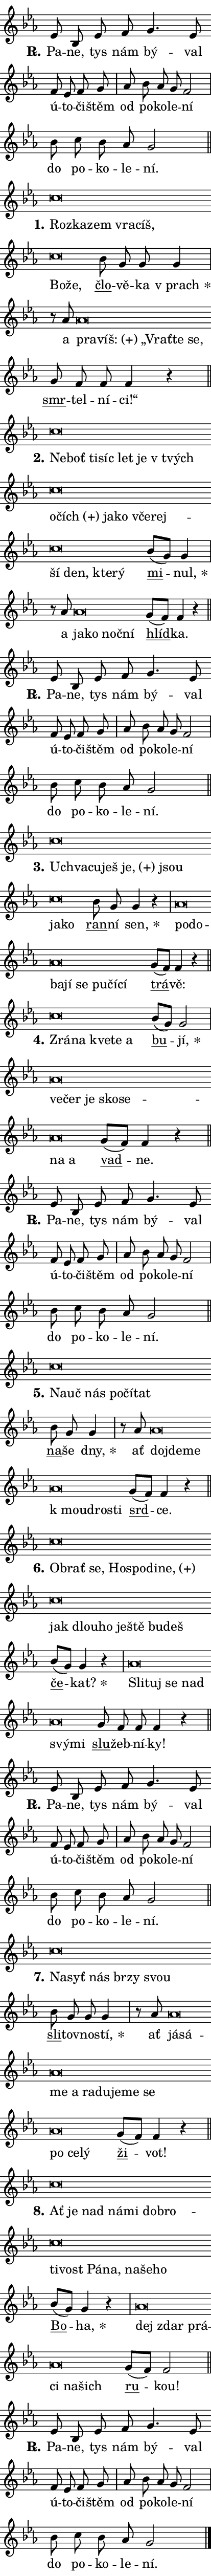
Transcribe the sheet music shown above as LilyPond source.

\version "2.24.0"
\header { tagline = "" }
\paper {
  indent = 0\cm
  top-margin = 0\cm
  right-margin = 0\cm
  bottom-margin = 0\cm
  left-margin = 0\cm
  paper-width = 7\cm
  page-breaking = #ly:one-page-breaking
  system-system-spacing.basic-distance = #11
  score-system-spacing.basic-distance = #11
  ragged-last = ##f
}


%% Author: Thomas Morley
%% https://lists.gnu.org/archive/html/lilypond-user/2020-05/msg00002.html
#(define (line-position grob)
"Returns position of @var[grob} in current system:
   @code{'start}, if at first time-step
   @code{'end}, if at last time-step
   @code{'middle} otherwise
"
  (let* ((col (ly:item-get-column grob))
         (ln (ly:grob-object col 'left-neighbor))
         (rn (ly:grob-object col 'right-neighbor))
         (col-to-check-left (if (ly:grob? ln) ln col))
         (col-to-check-right (if (ly:grob? rn) rn col))
         (break-dir-left
           (and
             (ly:grob-property col-to-check-left 'non-musical #f)
             (ly:item-break-dir col-to-check-left)))
         (break-dir-right
           (and
             (ly:grob-property col-to-check-right 'non-musical #f)
             (ly:item-break-dir col-to-check-right))))
        (cond ((eqv? 1 break-dir-left) 'start)
              ((eqv? -1 break-dir-right) 'end)
              (else 'middle))))

#(define (tranparent-at-line-position vctor)
  (lambda (grob)
  "Relying on @code{line-position} select the relevant enry from @var{vctor}.
Used to determine transparency,"
    (case (line-position grob)
      ((end) (not (vector-ref vctor 0)))
      ((middle) (not (vector-ref vctor 1)))
      ((start) (not (vector-ref vctor 2))))))

noteHeadBreakVisibility =
#(define-music-function (break-visibility)(vector?)
"Makes @code{NoteHead}s transparent relying on @var{break-visibility}"
#{
  \override NoteHead.transparent =
    #(tranparent-at-line-position break-visibility)
#})

#(define delete-ledgers-for-transparent-note-heads
  (lambda (grob)
    "Reads whether a @code{NoteHead} is transparent.
If so this @code{NoteHead} is removed from @code{'note-heads} from
@var{grob}, which is supposed to be @code{LedgerLineSpanner}.
As a result ledgers are not printed for this @code{NoteHead}"
    (let* ((nhds-array (ly:grob-object grob 'note-heads))
           (nhds-list
             (if (ly:grob-array? nhds-array)
                 (ly:grob-array->list nhds-array)
                 '()))
           ;; Relies on the transparent-property being done before
           ;; Staff.LedgerLineSpanner.after-line-breaking is executed.
           ;; This is fragile ...
           (to-keep
             (remove
               (lambda (nhd)
                 (ly:grob-property nhd 'transparent #f))
               nhds-list)))
      ;; TODO find a better method to iterate over grob-arrays, similiar
      ;; to filter/remove etc for lists
      ;; For now rebuilt from scratch
      (set! (ly:grob-object grob 'note-heads)  '())
      (for-each
        (lambda (nhd)
          (ly:pointer-group-interface::add-grob grob 'note-heads nhd))
        to-keep))))

hideNotes = {
  \noteHeadBreakVisibility #begin-of-line-visible
}
unHideNotes = {
  \noteHeadBreakVisibility #all-visible
}

% work-around for resetting accidentals
% https://lilypond.org/doc/v2.23/Documentation/notation/displaying-rhythms#unmetered-music
cadenzaMeasure = {
  \cadenzaOff
  \partial 1024 s1024
  \cadenzaOn
}

#(define-markup-command (accent layout props text) (markup?)
  "Underline accented syllable"
  (interpret-markup layout props
    #{\markup \override #'(offset . 4.3) \underline { #text }#}))

responsum = \markup \concat {
  "R" \hspace #-1.05 \path #0.1 #'((moveto 0 0.07) (lineto 0.9 0.8)) \hspace #0.05 "."
}

\layout {
    \context {
        \Staff
        \remove "Time_signature_engraver"
        \override LedgerLineSpanner.after-line-breaking = #delete-ledgers-for-transparent-note-heads
    }
    \context {
        \Voice {
            \override NoteHead.output-attributes = #'((class . "notehead"))
            \override Hairpin.height = #0.55
        }
    }
    \context {
        \Lyrics {
            \override StanzaNumber.output-attributes = #'((class . "stanzanumber"))
            \override LyricSpace.minimum-distance = #0.9
            \override LyricText.font-name = #"TeX Gyre Schola"
            \override LyricText.font-size = 1
            \override StanzaNumber.font-name = #"TeX Gyre Schola Bold"
            \override StanzaNumber.font-size = 1
        }
    }
}

% magnetic-lyrics.ily
%
%   written by
%     Jean Abou Samra <jean@abou-samra.fr>
%     Werner Lemberg <wl@gnu.org>
%
%   adapted by
%     Jiri Hon <jiri.hon@gmail.com>
%
% Version 2022-Apr-15

% https://www.mail-archive.com/lilypond-user@gnu.org/msg149350.html

#(define (Left_hyphen_pointer_engraver context)
   "Collect syllable-hyphen-syllable occurrences in lyrics and store
them in properties.  This engraver only looks to the left.  For
example, if the lyrics input is @code{foo -- bar}, it does the
following.

@itemize @bullet
@item
Set the @code{text} property of the @code{LyricHyphen} grob between
@q{foo} and @q{bar} to @code{foo}.

@item
Set the @code{left-hyphen} property of the @code{LyricText} grob with
text @q{foo} to the @code{LyricHyphen} grob between @q{foo} and
@q{bar}.
@end itemize

Use this auxiliary engraver in combination with the
@code{lyric-@/text::@/apply-@/magnetic-@/offset!} hook."
   (let ((hyphen #f)
         (text #f))
     (make-engraver
      (acknowledgers
       ((lyric-syllable-interface engraver grob source-engraver)
        (set! text grob)))
      (end-acknowledgers
       ((lyric-hyphen-interface engraver grob source-engraver)
        ;(when (not (grob::has-interface grob 'lyric-space-interface))
          (set! hyphen grob)));)
      ((stop-translation-timestep engraver)
       (when (and text hyphen)
         (ly:grob-set-object! text 'left-hyphen hyphen))
       (set! text #f)
       (set! hyphen #f)))))

#(define (lyric-text::apply-magnetic-offset! grob)
   "If the space between two syllables is less than the value in
property @code{LyricText@/.details@/.squash-threshold}, move the right
syllable to the left so that it gets concatenated with the left
syllable.

Use this function as a hook for
@code{LyricText@/.after-@/line-@/breaking} if the
@code{Left_@/hyphen_@/pointer_@/engraver} is active."
   (let ((hyphen (ly:grob-object grob 'left-hyphen #f)))
     (when hyphen
       (let ((left-text (ly:spanner-bound hyphen LEFT)))
         (when (grob::has-interface left-text 'lyric-syllable-interface)
           (let* ((common (ly:grob-common-refpoint grob left-text X))
                  (this-x-ext (ly:grob-extent grob common X))
                  (left-x-ext
                   (begin
                     ;; Trigger magnetism for left-text.
                     (ly:grob-property left-text 'after-line-breaking)
                     (ly:grob-extent left-text common X)))
                  ;; `delta` is the gap width between two syllables.
                  (delta (- (interval-start this-x-ext)
                            (interval-end left-x-ext)))
                  (details (ly:grob-property grob 'details))
                  (threshold (assoc-get 'squash-threshold details 0.2)))
             (when (< delta threshold)
               (let* (;; We have to manipulate the input text so that
                      ;; ligatures crossing syllable boundaries are not
                      ;; disabled.  For languages based on the Latin
                      ;; script this is essentially a beautification.
                      ;; However, for non-Western scripts it can be a
                      ;; necessity.
                      (lt (ly:grob-property left-text 'text))
                      (rt (ly:grob-property grob 'text))
                      (is-space (grob::has-interface hyphen 'lyric-space-interface))
                      (space (if is-space " " ""))
                      (space-markup (grob-interpret-markup grob " "))
                      (space-size (interval-length (ly:stencil-extent space-markup X)))
                      (extra-delta (if is-space space-size 0))
                      ;; Append new syllable.
                      (ltrt-space (if (and (string? lt) (string? rt))
                                (string-append lt space rt)
                                (make-concat-markup (list lt space rt))))
                      ;; Right-align `ltrt` to the right side.
                      (ltrt-space-markup (grob-interpret-markup
                               grob
                               (make-translate-markup
                                (cons (interval-length this-x-ext) 0)
                                (make-right-align-markup ltrt-space)))))
                 (begin
                   ;; Don't print `left-text`.
                   (ly:grob-set-property! left-text 'stencil #f)
                   ;; Set text and stencil (which holds all collected
                   ;; syllables so far) and shift it to the left.
                   (ly:grob-set-property! grob 'text ltrt-space)
                   (ly:grob-set-property! grob 'stencil ltrt-space-markup)
                   (ly:grob-translate-axis! grob (- (- delta extra-delta)) X))))))))))


#(define (lyric-hyphen::displace-bounds-first grob)
   ;; Make very sure this callback isn't triggered too early.
   (let ((left (ly:spanner-bound grob LEFT))
         (right (ly:spanner-bound grob RIGHT)))
     (ly:grob-property left 'after-line-breaking)
     (ly:grob-property right 'after-line-breaking)
     (ly:lyric-hyphen::print grob)))

squashThreshold = #0.4

\layout {
  \context {
    \Lyrics
    \consists #Left_hyphen_pointer_engraver
    \override LyricText.after-line-breaking =
      #lyric-text::apply-magnetic-offset!
    \override LyricHyphen.stencil = #lyric-hyphen::displace-bounds-first
    \override LyricText.details.squash-threshold = \squashThreshold
    \override LyricHyphen.minimum-distance = 0
    \override LyricHyphen.minimum-length = \squashThreshold
  }
}

squash = \override LyricText.details.squash-threshold = 9999
unSquash = \override LyricText.details.squash-threshold = \squashThreshold

left = \override LyricText.self-alignment-X = #LEFT
unLeft = \revert LyricText.self-alignment-X

starOffset = #(lambda (grob) 
                (let ((x_offset (ly:self-alignment-interface::aligned-on-x-parent grob)))
                  (if (= x_offset 0) 0 (+ x_offset 1.2))))

star = #(define-music-function (syllable)(string?)
"Append star separator at the end of a syllable"
#{
  \once \override LyricText.X-offset = #starOffset
  \lyricmode { \markup {
    #syllable
    \override #'((font-name . "TeX Gyre Schola Bold")) \hspace #0.2 \lower #0.65 \larger "*"
  } }
#})

starAccent = #(define-music-function (syllable)(string?)
"Append star separator at the end of a syllable and make accent"
#{
  \once \override LyricText.X-offset = #starOffset
  \lyricmode { \markup {
    \accent #syllable
    \override #'((font-name . "TeX Gyre Schola Bold")) \hspace #0.2 \lower #0.65 \larger "*"
  } }
#})

breath = #(define-music-function (syllable)(string?)
"Append breathing indicator at the end of a syllable"
#{
  \lyricmode { \markup { #syllable "+" } }
#})

optionalBreath = #(define-music-function (syllable)(string?)
"Append optional breathing indicator at the end of a syllable"
#{
  \lyricmode { \markup { #syllable "(+)" } }
#})


\score {
    <<
        \new Voice = "melody" { \cadenzaOn \key es \major \relative { es'8 bes es f g4. es8 \bar "" f es f g \cadenzaMeasure \bar "|" as bes as g f2 \cadenzaMeasure \bar "|" bes8 c bes as g2 \cadenzaMeasure \bar "||" \break } }
        \new Lyrics \lyricsto "melody" { \lyricmode { \set stanza = \responsum
Pa -- ne, tys nám bý -- val ú -- to -- či -- štěm od po -- ko -- le -- ní do po -- ko -- le -- ní. } }
    >>
    \layout {}
}

\score {
    <<
        \new Voice = "melody" { \cadenzaOn \key es \major \relative { c''\breve*1/16 \hideNotes \breve*1/16 \bar "" \breve*1/16 \bar "" \breve*1/16 \bar "" \breve*1/16 \bar "" \breve*1/16 \breve*1/16 \bar "" \unHideNotes \bar "" bes8 g g g4 \cadenzaMeasure \bar "|" r8 as8 as\breve*1/16 \hideNotes \breve*1/16 \bar "" \breve*1/16 \bar "" \breve*1/16 \breve*1/16 \bar "" \unHideNotes \bar "" g8 f f f4 r \cadenzaMeasure \bar "||" \break } }
        \new Lyrics \lyricsto "melody" { \lyricmode { \set stanza = "1."
\left Roz -- \squash ka -- zem vra -- cíš, Bo -- že, \unLeft \unSquash \markup \accent člo -- vě -- ka \star "v prach" a \left pra -- \squash \optionalBreath víš: „Vrať -- te se, \unLeft \unSquash \markup \accent smr -- tel -- ní -- ci!“ } }
    >>
    \layout {}
}

\score {
    <<
        \new Voice = "melody" { \cadenzaOn \key es \major \relative { c''\breve*1/16 \hideNotes \breve*1/16 \bar "" \breve*1/16 \bar "" \breve*1/16 \bar "" \breve*1/16 \bar "" \breve*1/16 \bar "" \breve*1/16 \bar "" \breve*1/16 \bar "" \breve*1/16 \bar "" \breve*1/16 \bar "" \breve*1/16 \bar "" \breve*1/16 \bar "" \breve*1/16 \bar "" \breve*1/16 \bar "" \breve*1/16 \bar "" \breve*1/16 \breve*1/16 \bar "" \unHideNotes \bar "" bes8[( g)] g4 \cadenzaMeasure \bar "|" r8 as8 as\breve*1/16 \hideNotes \breve*1/16 \bar "" \breve*1/16 \breve*1/16 \bar "" \unHideNotes \bar "" g8[( f)] f4 r \cadenzaMeasure \bar "||" \break } }
        \new Lyrics \lyricsto "melody" { \lyricmode { \set stanza = "2."
\left Ne -- \squash boť ti -- síc let je "v tvých" o -- \optionalBreath čích ja -- ko vče -- rej -- ší den, kte -- rý \unLeft \unSquash \markup \accent mi -- \star nul, a \left ja -- \squash ko noč -- ní \unLeft \unSquash \markup \accent hlíd -- ka. } }
    >>
    \layout {}
}

\score {
    <<
        \new Voice = "melody" { \cadenzaOn \key es \major \relative { es'8 bes es f g4. es8 \bar "" f es f g \cadenzaMeasure \bar "|" as bes as g f2 \cadenzaMeasure \bar "|" bes8 c bes as g2 \cadenzaMeasure \bar "||" \break } }
        \new Lyrics \lyricsto "melody" { \lyricmode { \set stanza = \responsum
Pa -- ne, tys nám bý -- val ú -- to -- či -- štěm od po -- ko -- le -- ní do po -- ko -- le -- ní. } }
    >>
    \layout {}
}

\score {
    <<
        \new Voice = "melody" { \cadenzaOn \key es \major \relative { c''\breve*1/16 \hideNotes \breve*1/16 \bar "" \breve*1/16 \bar "" \breve*1/16 \bar "" \breve*1/16 \bar "" \breve*1/16 \breve*1/16 \bar "" \unHideNotes \bar "" bes8 g g4 r \cadenzaMeasure \bar "|" as\breve*1/16 \hideNotes \breve*1/16 \bar "" \breve*1/16 \bar "" \breve*1/16 \bar "" \breve*1/16 \bar "" \breve*1/16 \bar "" \breve*1/16 \breve*1/16 \bar "" \unHideNotes \bar "" g8[( f)] f4 r \cadenzaMeasure \bar "||" \break } }
        \new Lyrics \lyricsto "melody" { \lyricmode { \set stanza = "3."
\left Uchva -- \squash cu -- ješ \optionalBreath je, jsou ja -- ko \unLeft \unSquash \markup \accent ran -- ní \star sen, \left po -- \squash do -- ba -- jí se pu -- čí -- cí \unLeft \unSquash \markup \accent trá -- vě: } }
    >>
    \layout {}
}

\score {
    <<
        \new Voice = "melody" { \cadenzaOn \key es \major \relative { c''\breve*1/16 \hideNotes \breve*1/16 \bar "" \breve*1/16 \bar "" \breve*1/16 \breve*1/16 \bar "" \unHideNotes \bar "" bes8[( g)] g2 \cadenzaMeasure \bar "|" as\breve*1/16 \hideNotes \breve*1/16 \bar "" \breve*1/16 \bar "" \breve*1/16 \bar "" \breve*1/16 \bar "" \breve*1/16 \breve*1/16 \bar "" \unHideNotes \bar "" g8[( f)] f4 r \cadenzaMeasure \bar "||" \break } }
        \new Lyrics \lyricsto "melody" { \lyricmode { \set stanza = "4."
\left Zrá -- \squash na kve -- te a \unLeft \unSquash \markup \accent bu -- \star jí, \left ve -- \squash čer je sko -- se -- na a \unLeft \unSquash \markup \accent vad -- ne. } }
    >>
    \layout {}
}

\score {
    <<
        \new Voice = "melody" { \cadenzaOn \key es \major \relative { es'8 bes es f g4. es8 \bar "" f es f g \cadenzaMeasure \bar "|" as bes as g f2 \cadenzaMeasure \bar "|" bes8 c bes as g2 \cadenzaMeasure \bar "||" \break } }
        \new Lyrics \lyricsto "melody" { \lyricmode { \set stanza = \responsum
Pa -- ne, tys nám bý -- val ú -- to -- či -- štěm od po -- ko -- le -- ní do po -- ko -- le -- ní. } }
    >>
    \layout {}
}

\score {
    <<
        \new Voice = "melody" { \cadenzaOn \key es \major \relative { c''\breve*1/16 \hideNotes \breve*1/16 \bar "" \breve*1/16 \bar "" \breve*1/16 \bar "" \breve*1/16 \breve*1/16 \bar "" \unHideNotes \bar "" bes8 g g4 \cadenzaMeasure \bar "|" r8 as8 as\breve*1/16 \hideNotes \breve*1/16 \bar "" \breve*1/16 \bar "" \breve*1/16 \bar "" \breve*1/16 \breve*1/16 \bar "" \unHideNotes \bar "" g8[( f)] f4 r \cadenzaMeasure \bar "||" \break } }
        \new Lyrics \lyricsto "melody" { \lyricmode { \set stanza = "5."
\left Na -- \squash uč nás po -- čí -- tat \unLeft \unSquash \markup \accent na -- še \star dny, ať \left do -- \squash jde -- me "k mou" -- dro -- sti \unLeft \unSquash \markup \accent srd -- ce. } }
    >>
    \layout {}
}

\score {
    <<
        \new Voice = "melody" { \cadenzaOn \key es \major \relative { c''\breve*1/16 \hideNotes \breve*1/16 \bar "" \breve*1/16 \bar "" \breve*1/16 \bar "" \breve*1/16 \bar "" \breve*1/16 \bar "" \breve*1/16 \bar "" \breve*1/16 \bar "" \breve*1/16 \bar "" \breve*1/16 \bar "" \breve*1/16 \bar "" \breve*1/16 \bar "" \breve*1/16 \breve*1/16 \bar "" \unHideNotes \bar "" bes8[( g)] g4 r \cadenzaMeasure \bar "|" as\breve*1/16 \hideNotes \breve*1/16 \bar "" \breve*1/16 \bar "" \breve*1/16 \bar "" \breve*1/16 \breve*1/16 \bar "" \unHideNotes \bar "" g8 f f f4 r \cadenzaMeasure \bar "||" \break } }
        \new Lyrics \lyricsto "melody" { \lyricmode { \set stanza = "6."
\left Ob -- \squash rať se, Ho -- spo -- di -- \optionalBreath ne, jak dlou -- ho je -- ště bu -- deš \unLeft \unSquash \markup \accent če -- \star kat? \left Sli -- \squash tuj se nad svý -- mi \unLeft \unSquash \markup \accent slu -- žeb -- ní -- ky! } }
    >>
    \layout {}
}

\score {
    <<
        \new Voice = "melody" { \cadenzaOn \key es \major \relative { es'8 bes es f g4. es8 \bar "" f es f g \cadenzaMeasure \bar "|" as bes as g f2 \cadenzaMeasure \bar "|" bes8 c bes as g2 \cadenzaMeasure \bar "||" \break } }
        \new Lyrics \lyricsto "melody" { \lyricmode { \set stanza = \responsum
Pa -- ne, tys nám bý -- val ú -- to -- či -- štěm od po -- ko -- le -- ní do po -- ko -- le -- ní. } }
    >>
    \layout {}
}

\score {
    <<
        \new Voice = "melody" { \cadenzaOn \key es \major \relative { c''\breve*1/16 \hideNotes \breve*1/16 \bar "" \breve*1/16 \bar "" \breve*1/16 \bar "" \breve*1/16 \breve*1/16 \bar "" \unHideNotes \bar "" bes8 g g g4 \cadenzaMeasure \bar "|" r8 as8 as\breve*1/16 \hideNotes \breve*1/16 \bar "" \breve*1/16 \bar "" \breve*1/16 \bar "" \breve*1/16 \bar "" \breve*1/16 \bar "" \breve*1/16 \bar "" \breve*1/16 \bar "" \breve*1/16 \bar "" \breve*1/16 \bar "" \breve*1/16 \breve*1/16 \bar "" \unHideNotes \bar "" g8[( f)] f4 r \cadenzaMeasure \bar "||" \break } }
        \new Lyrics \lyricsto "melody" { \lyricmode { \set stanza = "7."
\left Na -- \squash syť nás br -- zy svou \unLeft \unSquash \markup \accent sli -- tov -- no -- \star stí, ať \left já -- \squash sá -- me a ra -- du -- je -- me se po ce -- lý \unLeft \unSquash \markup \accent ži -- vot! } }
    >>
    \layout {}
}

\score {
    <<
        \new Voice = "melody" { \cadenzaOn \key es \major \relative { c''\breve*1/16 \hideNotes \breve*1/16 \bar "" \breve*1/16 \bar "" \breve*1/16 \bar "" \breve*1/16 \bar "" \breve*1/16 \bar "" \breve*1/16 \bar "" \breve*1/16 \bar "" \breve*1/16 \bar "" \breve*1/16 \bar "" \breve*1/16 \bar "" \breve*1/16 \bar "" \breve*1/16 \breve*1/16 \bar "" \unHideNotes \bar "" bes8[( g)] g4 r \cadenzaMeasure \bar "|" as\breve*1/16 \hideNotes \breve*1/16 \bar "" \breve*1/16 \bar "" \breve*1/16 \bar "" \breve*1/16 \breve*1/16 \bar "" \unHideNotes \bar "" g8[( f)] f2 \cadenzaMeasure \bar "||" \break } }
        \new Lyrics \lyricsto "melody" { \lyricmode { \set stanza = "8."
\left Ať \squash je nad ná -- mi dob -- ro -- ti -- vost Pá -- na, na -- še -- ho \unLeft \unSquash \markup \accent Bo -- \star ha, \left dej \squash zdar prá -- ci na -- šich \unLeft \unSquash \markup \accent ru -- kou! } }
    >>
    \layout {}
}

\score {
    <<
        \new Voice = "melody" { \cadenzaOn \key es \major \relative { es'8 bes es f g4. es8 \bar "" f es f g \cadenzaMeasure \bar "|" as bes as g f2 \cadenzaMeasure \bar "|" bes8 c bes as g2 \cadenzaMeasure \bar "||" \break } \bar "|." }
        \new Lyrics \lyricsto "melody" { \lyricmode { \set stanza = \responsum
Pa -- ne, tys nám bý -- val ú -- to -- či -- štěm od po -- ko -- le -- ní do po -- ko -- le -- ní. } }
    >>
    \layout {}
}
